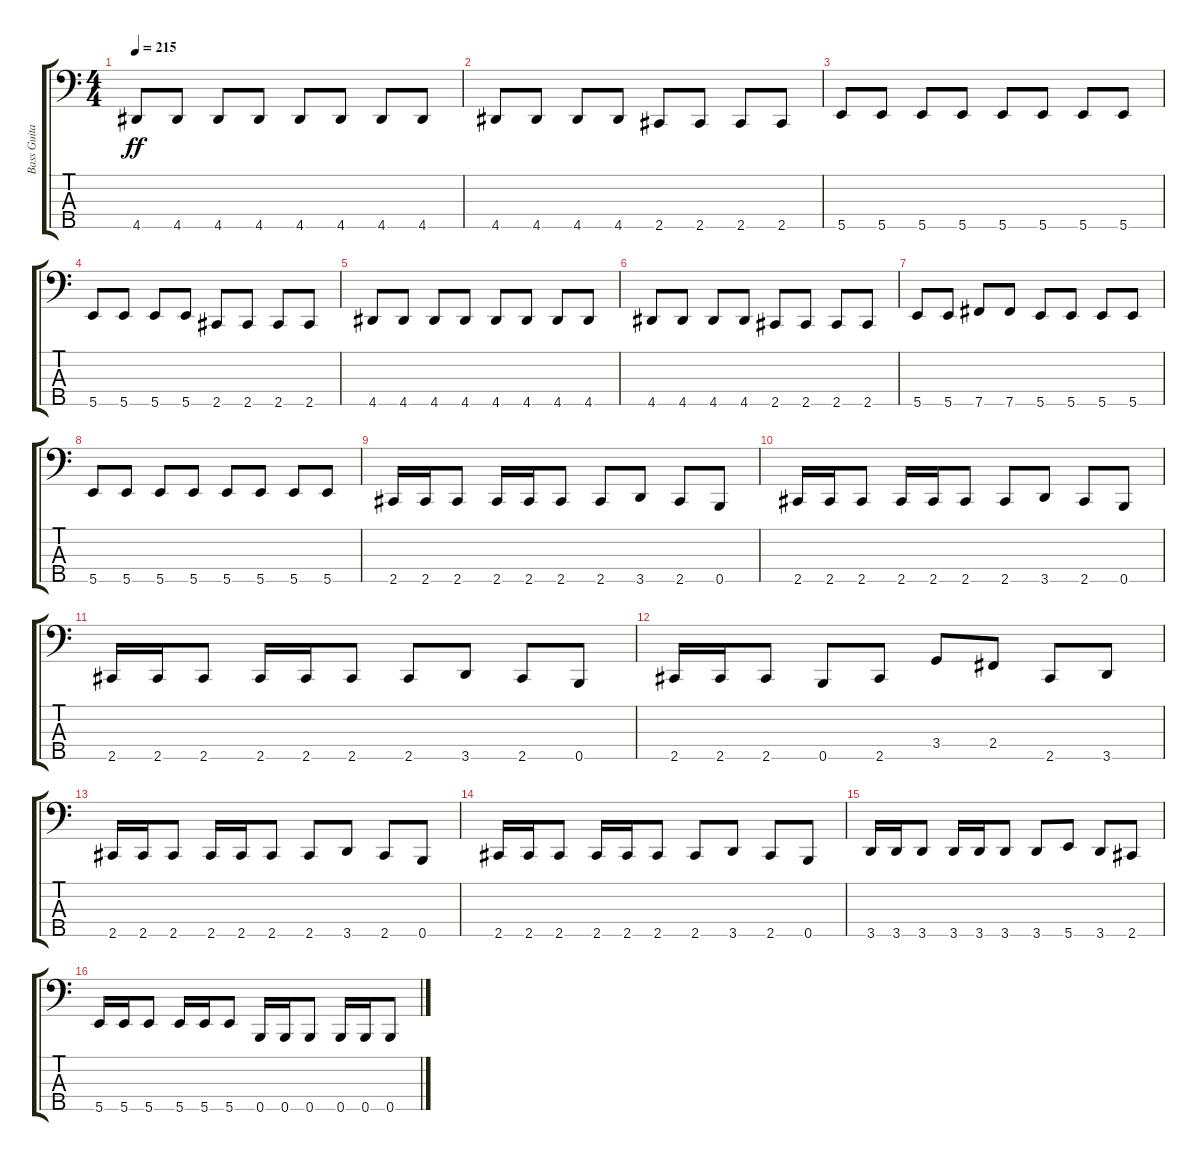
\track ("Bass Guitar" "Bass Guita") {instrument electricbassfinger}
\staff {score tabs}
\tuning (G2 D2 A1 E1 B0) {hide}
\ts (4 4)
\tempo 215
\clef f4
\ks c
4.5.8{dy ff} 4.5.8 4.5.8 4.5.8 4.5.8 4.5.8 4.5.8 4.5.8 |
4.5.8 4.5.8 4.5.8 4.5.8 2.5.8 2.5.8 2.5.8 2.5.8 |
5.5.8 5.5.8 5.5.8 5.5.8 5.5.8 5.5.8 5.5.8 5.5.8 |
5.5.8 5.5.8 5.5.8 5.5.8 2.5.8 2.5.8 2.5.8 2.5.8 |
4.5.8 4.5.8 4.5.8 4.5.8 4.5.8 4.5.8 4.5.8 4.5.8 |
4.5.8 4.5.8 4.5.8 4.5.8 2.5.8 2.5.8 2.5.8 2.5.8 |
5.5.8 5.5.8 7.5.8 7.5.8 5.5.8 5.5.8 5.5.8 5.5.8 |
5.5.8 5.5.8 5.5.8 5.5.8 5.5.8 5.5.8 5.5.8 5.5.8 |
2.5.16 2.5.16 2.5.8 2.5.16 2.5.16 2.5.8 2.5.8 3.5.8 2.5.8 0.5.8 |
2.5.16 2.5.16 2.5.8 2.5.16 2.5.16 2.5.8 2.5.8 3.5.8 2.5.8 0.5.8 |
2.5.16 2.5.16 2.5.8 2.5.16 2.5.16 2.5.8 2.5.8 3.5.8 2.5.8 0.5.8 |
2.5.16 2.5.16 2.5.8 0.5.8 2.5.8 3.4.8 2.4.8 2.5.8 3.5.8 |
2.5.16 2.5.16 2.5.8 2.5.16 2.5.16 2.5.8 2.5.8 3.5.8 2.5.8 0.5.8 |
2.5.16 2.5.16 2.5.8 2.5.16 2.5.16 2.5.8 2.5.8 3.5.8 2.5.8 0.5.8 |
3.5.16 3.5.16 3.5.8 3.5.16 3.5.16 3.5.8 3.5.8 5.5.8 3.5.8 2.5.8 |
5.5.16 5.5.16 5.5.8 5.5.16 5.5.16 5.5.8 0.5.16 0.5.16 0.5.8 0.5.16 0.5.16 0.5.8
